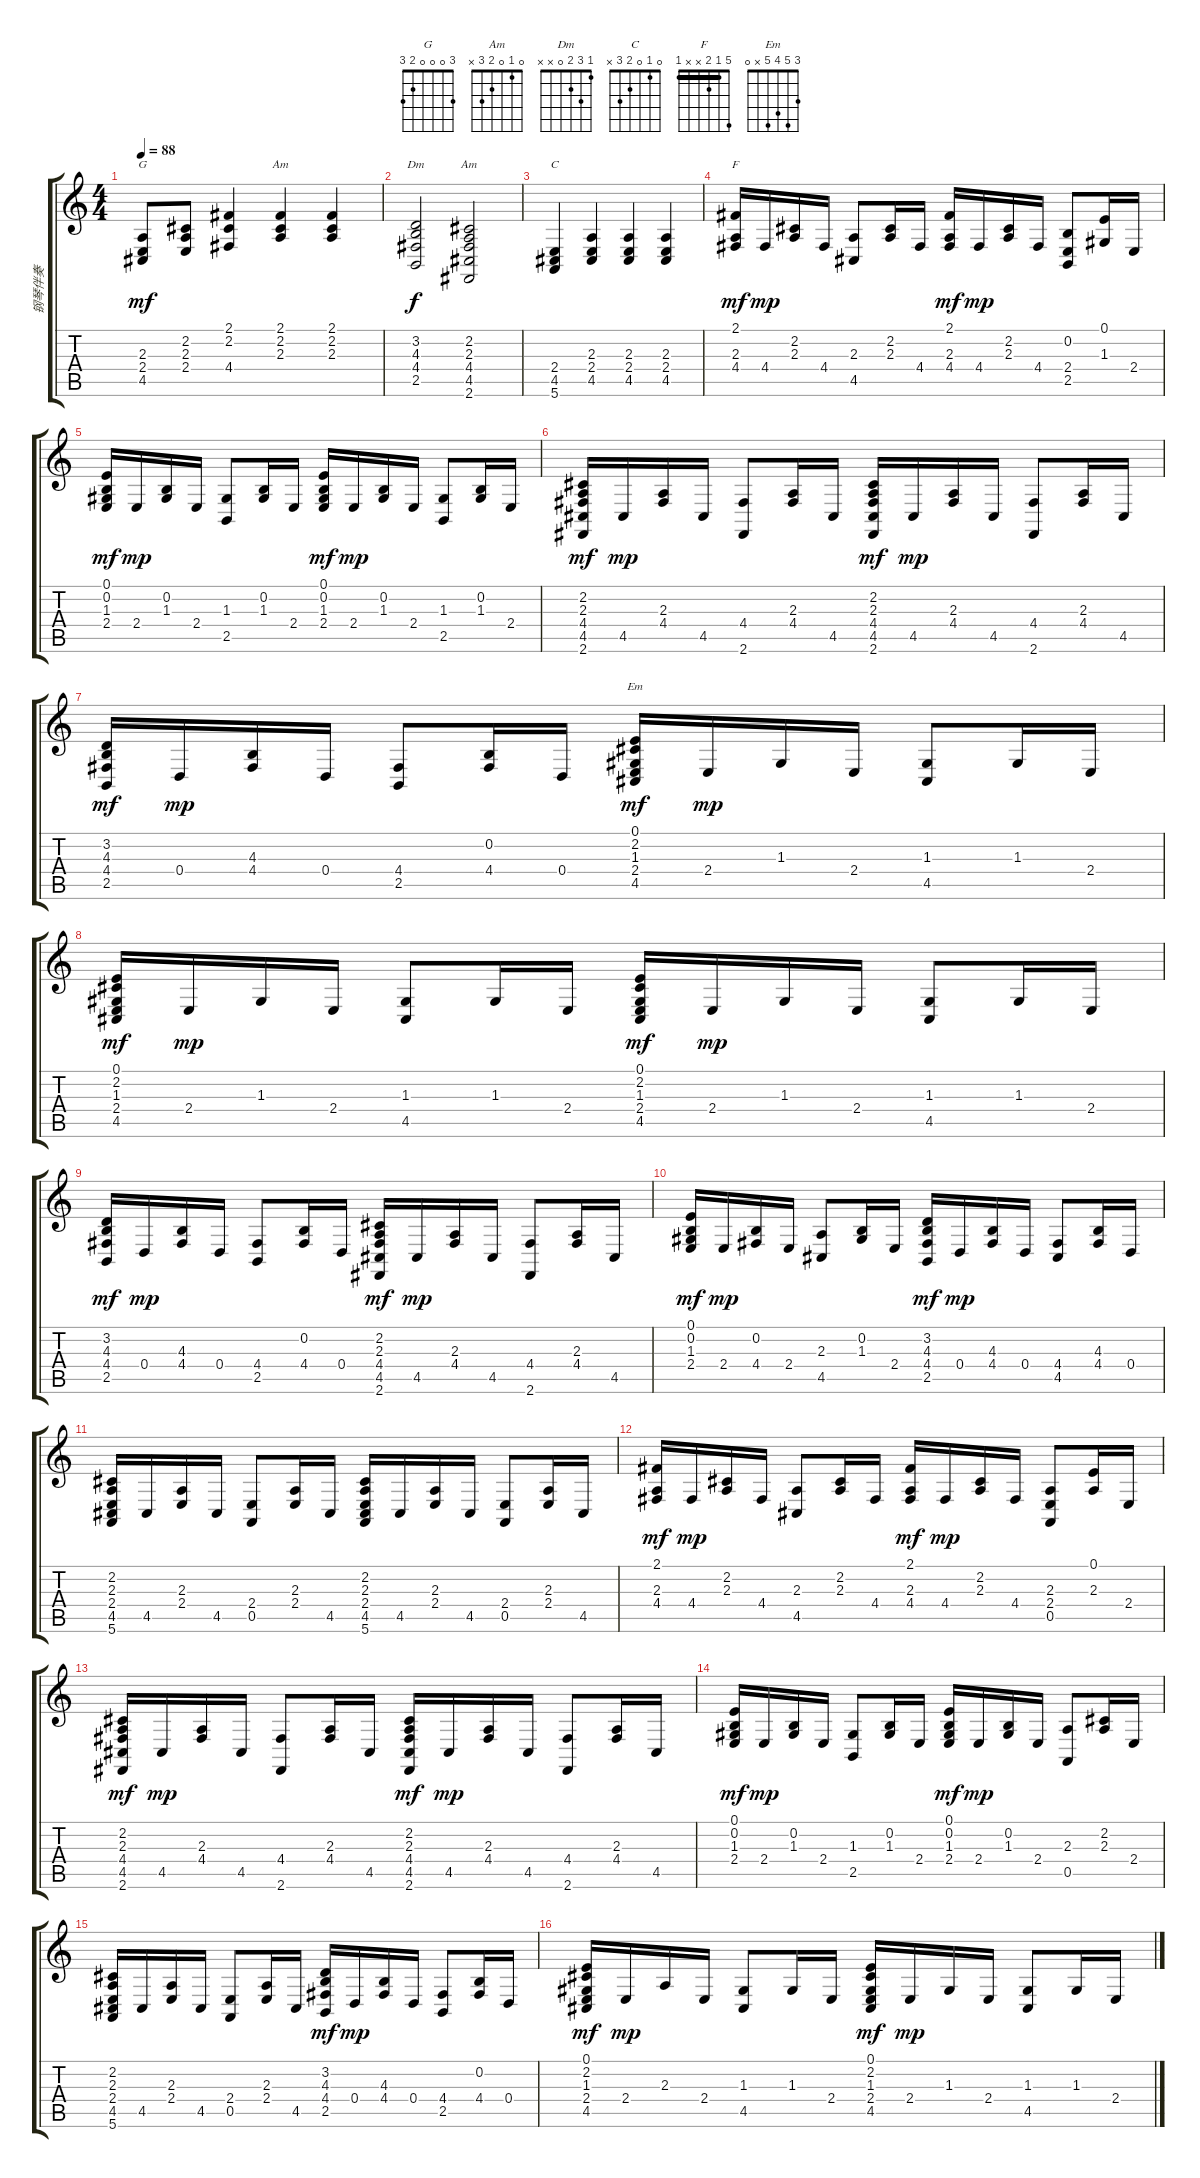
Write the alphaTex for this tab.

\track ("钢琴伴奏" "钢琴伴奏") {instrument brightacousticpiano}
\staff {score tabs}
\tuning (E4 B3 G3 D3 A2 E2) {hide}
\chord ("G" 3 0 0 0 2 3)
\chord ("Am" 5 6 5 x x x) {firstfret 5 barre 5}
\chord ("Dm" 1 3 2 0 x x)
\chord ("Am" 0 1 0 2 3 x)
\chord ("C" 0 1 0 2 3 x)
\chord ("F" 5 1 2 x x 1) {barre 1}
\chord ("Em" 3 5 4 5 x 0)
\ts (4 4)
\tempo 88
\clef g2
\ks c
(2.3 2.4 4.5).8{ch "G" dy mf} (2.2 2.3 2.4).8 (2.1 2.2 4.4).4 (2.1 2.2 2.3).4{ch "Am"} (2.1 2.2 2.3).4 |
(3.2 4.3 4.4 2.5).2{ch "Dm" dy f} (2.2 2.3 4.4 4.5 2.6).2{ch "Am"} |
(2.4 4.5 5.6).4{ch "C"} (2.3 2.4 4.5).4 (2.3 2.4 4.5).4 (2.3 2.4 4.5).4 |
(2.1 2.3 4.4).16{ch "F" dy mf} 4.4.16{dy mp} (2.2 2.3).16 4.4.16 (2.3 4.5).8 (2.2 2.3).16 4.4.16 (2.1 2.3 4.4).16{dy mf} 4.4.16{dy mp} (2.2 2.3).16 4.4.16 (0.2 2.4 2.5).8 (0.1 1.3).16 2.4.16 |
(0.1 0.2 1.3 2.4).16{dy mf} 2.4.16{dy mp} (0.2 1.3).16 2.4.16 (1.3 2.5).8 (0.2 1.3).16 2.4.16 (0.1 0.2 1.3 2.4).16{dy mf} 2.4.16{dy mp} (0.2 1.3).16 2.4.16 (1.3 2.5).8 (0.2 1.3).16 2.4.16 |
(2.2 2.3 4.4 4.5 2.6).16{dy mf} 4.5.16{dy mp} (2.3 4.4).16 4.5.16 (4.4 2.6).8 (2.3 4.4).16 4.5.16 (2.2 2.3 4.4 4.5 2.6).16{dy mf} 4.5.16{dy mp} (2.3 4.4).16 4.5.16 (4.4 2.6).8 (2.3 4.4).16 4.5.16 |
(3.2 4.3 4.4 2.5).16{dy mf} 0.4.16{dy mp} (4.3 4.4).16 0.4.16 (4.4 2.5).8 (0.2 4.4).16 0.4.16 (0.1 2.2 1.3 2.4 4.5).16{ch "Em" dy mf} 2.4.16{dy mp} 1.3.16 2.4.16 (1.3 4.5).8 1.3.16 2.4.16 |
(0.1 2.2 1.3 2.4 4.5).16{dy mf} 2.4.16{dy mp} 1.3.16 2.4.16 (1.3 4.5).8 1.3.16 2.4.16 (0.1 2.2 1.3 2.4 4.5).16{dy mf} 2.4.16{dy mp} 1.3.16 2.4.16 (1.3 4.5).8 1.3.16 2.4.16 |
(3.2 4.3 4.4 2.5).16{dy mf} 0.4.16{dy mp} (4.3 4.4).16 0.4.16 (4.4 2.5).8 (0.2 4.4).16 0.4.16 (2.2 2.3 4.4 4.5 2.6).16{dy mf} 4.5.16{dy mp} (2.3 4.4).16 4.5.16 (4.4 2.6).8 (2.3 4.4).16 4.5.16 |
(0.1 0.2 1.3 2.4).16{dy mf} 2.4.16{dy mp} (0.2 4.4).16 2.4.16 (2.3 4.5).8 (0.2 1.3).16 2.4.16 (3.2 4.3 4.4 2.5).16{dy mf} 0.4.16{dy mp} (4.3 4.4).16 0.4.16 (4.4 4.5).8 (4.3 4.4).16 0.4.16 |
(2.2 2.3 2.4 4.5 5.6).16 4.5.16 (2.3 2.4).16 4.5.16 (2.4 0.5).8 (2.3 2.4).16 4.5.16 (2.2 2.3 2.4 4.5 5.6).16 4.5.16 (2.3 2.4).16 4.5.16 (2.4 0.5).8 (2.3 2.4).16 4.5.16 |
(2.1 2.3 4.4).16{dy mf} 4.4.16{dy mp} (2.2 2.3).16 4.4.16 (2.3 4.5).8 (2.2 2.3).16 4.4.16 (2.1 2.3 4.4).16{dy mf} 4.4.16{dy mp} (2.2 2.3).16 4.4.16 (2.3 2.4 0.5).8 (0.1 2.3).16 2.4.16 |
(2.2 2.3 4.4 4.5 2.6).16{dy mf} 4.5.16{dy mp} (2.3 4.4).16 4.5.16 (4.4 2.6).8 (2.3 4.4).16 4.5.16 (2.2 2.3 4.4 4.5 2.6).16{dy mf} 4.5.16{dy mp} (2.3 4.4).16 4.5.16 (4.4 2.6).8 (2.3 4.4).16 4.5.16 |
(0.1 0.2 1.3 2.4).16{dy mf} 2.4.16{dy mp} (0.2 1.3).16 2.4.16 (1.3 2.5).8 (0.2 1.3).16 2.4.16 (0.1 0.2 1.3 2.4).16{dy mf} 2.4.16{dy mp} (0.2 1.3).16 2.4.16 (2.3 0.5).8 (2.2 2.3).16 2.4.16 |
(2.2 2.3 2.4 4.5 5.6).16 4.5.16 (2.3 2.4).16 4.5.16 (2.4 0.5).8 (2.3 2.4).16 4.5.16 (3.2 4.3 4.4 2.5).16{dy mf} 0.4.16{dy mp} (4.3 4.4).16 0.4.16 (4.4 2.5).8 (0.2 4.4).16 0.4.16 |
(0.1 2.2 1.3 2.4 4.5).16{dy mf} 2.4.16{dy mp} 2.3.16 2.4.16 (1.3 4.5).8 1.3.16 2.4.16 (0.1 2.2 1.3 2.4 4.5).16{dy mf} 2.4.16{dy mp} 1.3.16 2.4.16 (1.3 4.5).8 1.3.16 2.4.16
